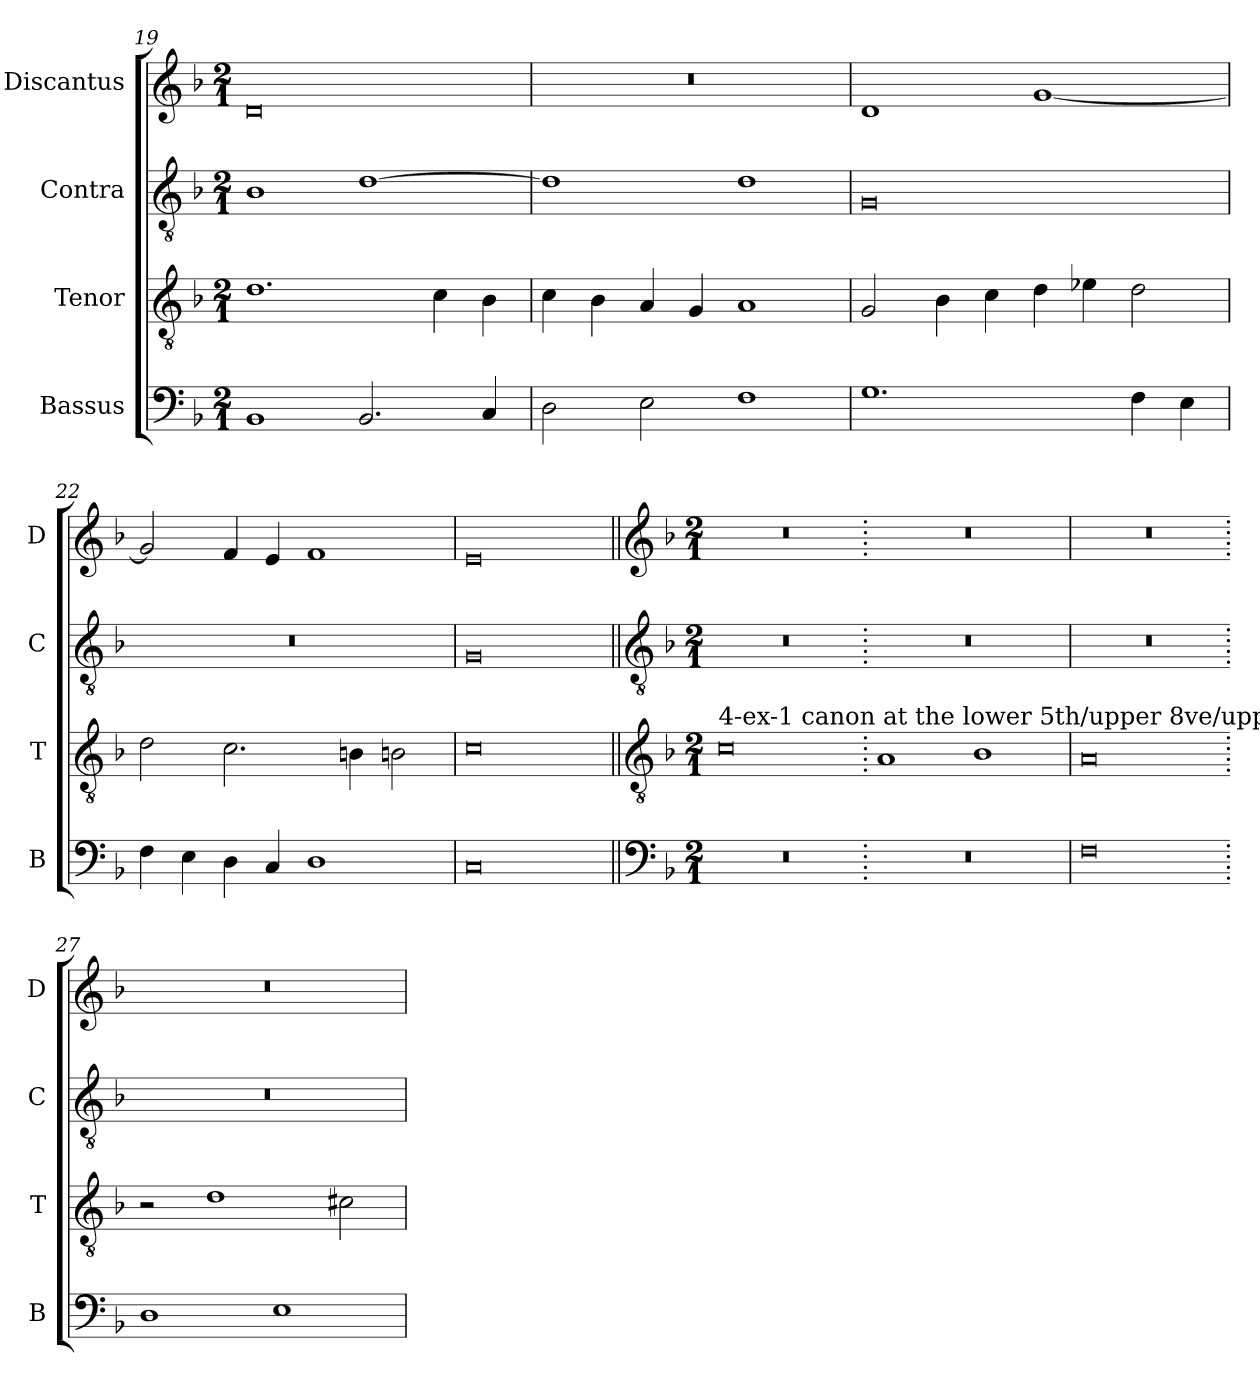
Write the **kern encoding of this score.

**kern	**kern	**kern	**kern
*part4	*part3	*part2	*part1
*staff4	*staff3	*staff2	*staff1
*I"Bassus	*I"Tenor	*I"Contra	*I"Discantus
*I'B	*I'T	*I'C	*I'D
*clefF4	*clefGv2	*clefGv2	*clefG2
*k[b-]	*k[b-]	*k[b-]	*k[b-]
*M2/1	*M2/1	*M2/1	*M2/1
=19	=19	=19	=19
1BB-	1.d	1B-	0d
2.BB-/	.	[1d	.
.	4c\	.	.
4C/	4B-\	.	.
=20	=20	=20	=20
2D\	4c\	1d]	0r
.	4B-\	.	.
2E\	4A/	.	.
.	4G/	.	.
1F	1A	1d	.
=21	=21	=21	=21
1.G	2G/	0G	1d
.	4B-\	.	.
.	4c\	.	.
.	4d\	.	[1g
.	4e-X\	.	.
4F\	2d\	.	.
4E\	.	.	.
=22	=22	=22	=22
4F\	2d\	0r	2g/]
4E\	.	.	.
4D\	2.c\	.	4f/
4C/	.	.	4e/
1D	.	.	1f
.	4Bn\	.	.
.	2Bn\	.	.
=23	=23	=23	=23
0C	0c	0G	0e
!!LO:LB:g=z
=24||	=24||	=24||	=24||
*clefF4	*clefGv2	*clefGv2	*clefG2
*k[b-]	*k[b-]	*k[b-]	*k[b-]
*M2/1	*M2/1	*M2/1	*M2/1
!	!LO:TX:a:t=4-ex-1 canon at the lower 5th/upper 8ve/upper 4th (2/8/10 breves)	!	!
0r	0c	0r	0r
=25.	=25.	=25.	=25.
0r	1A	0r	0r
.	1B-	.	.
=26	=26	=26	=26
0F	0A	0r	0r
=27.	=27.	=27.	=27.
1D	2r	0r	0r
.	1d	.	.
1E	.	.	.
.	2c#X\	.	.
=	=	=	=
*-	*-	*-	*-
